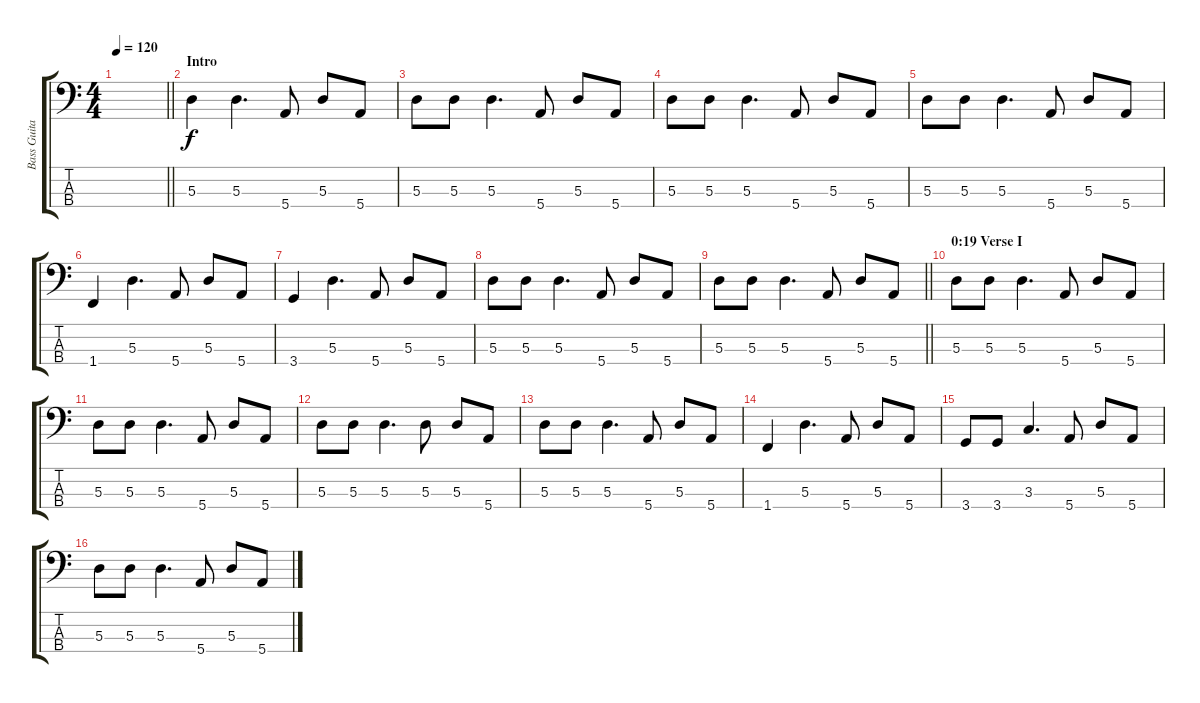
\track ("Bass Guitar" "Bass Guita") {instrument acousticbass}
\staff {score tabs}
\tuning (G2 D2 A1 E1) {hide}
\ts (4 4)
\tempo 120
\clef f4
\barLineRight lightlight
\ks c
|
\section ("" "Intro")
5.3.4 5.3.4{d} 5.4.8 5.3.8 5.4.8 |
5.3.8 5.3.8 5.3.4{d} 5.4.8 5.3.8 5.4.8 |
5.3.8 5.3.8 5.3.4{d} 5.4.8 5.3.8 5.4.8 |
5.3.8 5.3.8 5.3.4{d} 5.4.8 5.3.8 5.4.8 |
1.4.4 5.3.4{d} 5.4.8 5.3.8 5.4.8 |
3.4.4 5.3.4{d} 5.4.8 5.3.8 5.4.8 |
5.3.8 5.3.8 5.3.4{d} 5.4.8 5.3.8 5.4.8 |
\barLineRight lightlight
5.3.8 5.3.8 5.3.4{d} 5.4.8 5.3.8 5.4.8 |
\section ("" "0:19 Verse I")
5.3.8 5.3.8 5.3.4{d} 5.4.8 5.3.8 5.4.8 |
5.3.8 5.3.8 5.3.4{d} 5.4.8 5.3.8 5.4.8 |
5.3.8 5.3.8 5.3.4{d} 5.3.8 5.3.8 5.4.8 |
5.3.8 5.3.8 5.3.4{d} 5.4.8 5.3.8 5.4.8 |
1.4.4 5.3.4{d} 5.4.8 5.3.8 5.4.8 |
3.4.8 3.4.8 3.3.4{d} 5.4.8 5.3.8 5.4.8 |
5.3.8 5.3.8 5.3.4{d} 5.4.8 5.3.8 5.4.8
